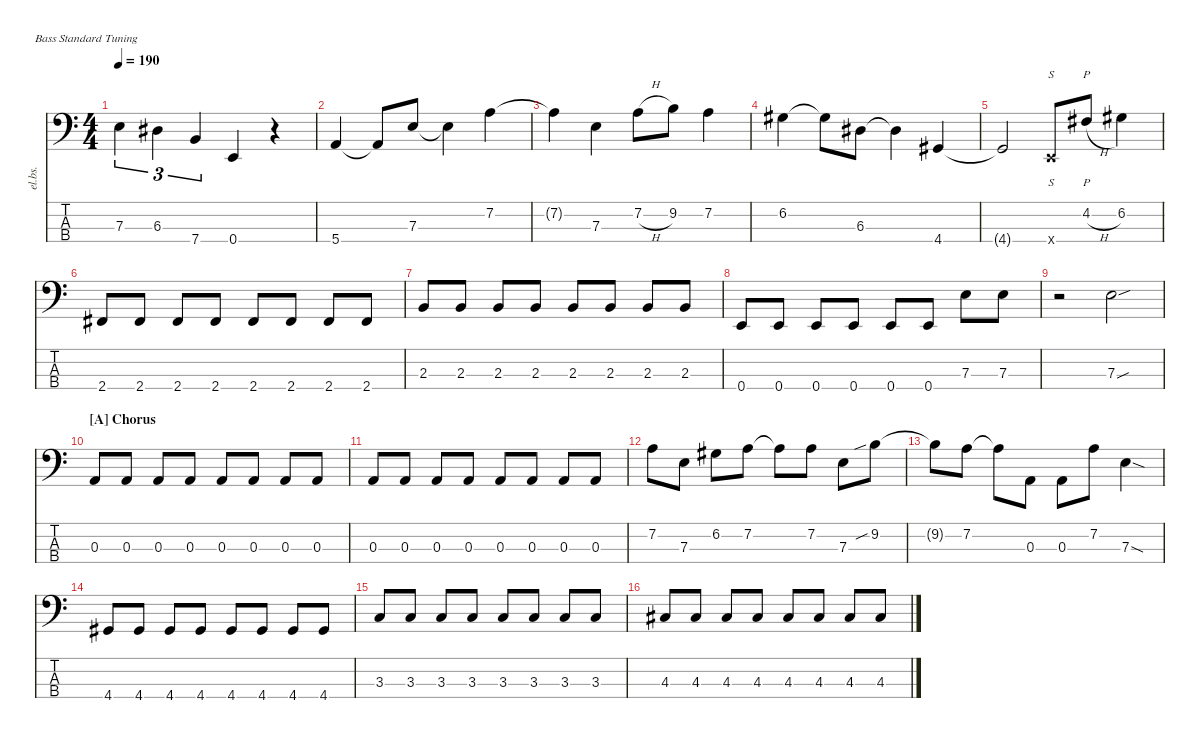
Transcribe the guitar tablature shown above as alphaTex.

\defaultSystemsLayout 4
\hideDynamics
\bracketExtendMode nobrackets
\track ("Electric Bass" "el.bs.") {mute instrument electricbassfinger}
\staff {score tabs}
\tuning (G2 D2 A1 E1)
\ts (4 4)
\tempo 190
\clef f4
\ks c
7.3.4{tu (3 2) dy mf beam Down} 6.3{acc #}.4{tu (3 2) beam Down} 7.4.4{tu (3 2) beam Up} 0.4.4{beam Up} r.4{beam Down} |
5.4.4{beam Up} 5.4{t}.8{beam Up} 7.3.8{beam Up} 7.3{t}.4{beam Down} 7.2.4{beam Down} |
7.2{t}.4{beam Down} 7.3.4{beam Down} 7.2{h}.8{beam Down} 9.2.8{beam Down} 7.2.4{beam Down} |
6.2{acc #}.4{beam Down} 6.2{t acc #}.8{beam Down} 6.3{acc #}.8{beam Down} 6.3{t acc #}.4{beam Down} 4.4{acc #}.4{beam Up} |
4.4{t acc #}.2{beam Up} 0.4{x}.8{s beam Up} 4.2{h acc #}.8{p beam Up} 6.2{acc #}.4{beam Down} |
2.4{acc #}.8{beam Up} 2.4{acc #}.8{beam Up} 2.4{acc #}.8{beam Up} 2.4{acc #}.8{beam Up} 2.4{acc #}.8{beam Up} 2.4{acc #}.8{beam Up} 2.4{acc #}.8{beam Up} 2.4{acc #}.8{beam Up} |
2.3.8{beam Up} 2.3.8{beam Up} 2.3.8{beam Up} 2.3.8{beam Up} 2.3.8{beam Up} 2.3.8{beam Up} 2.3.8{beam Up} 2.3.8{beam Up} |
0.4.8{beam Up} 0.4.8{beam Up} 0.4.8{beam Up} 0.4.8{beam Up} 0.4.8{beam Up} 0.4.8{beam Up} 7.3.8{beam Down} 7.3.8{beam Down} |
r.2{beam Down} 7.3{sou}.2{beam Down} |
\section ("A" "Chorus")
0.3.8{beam Up} 0.3.8{beam Up} 0.3.8{beam Up} 0.3.8{beam Up} 0.3.8{beam Up} 0.3.8{beam Up} 0.3.8{beam Up} 0.3.8{beam Up} |
0.3.8{beam Up} 0.3.8{beam Up} 0.3.8{beam Up} 0.3.8{beam Up} 0.3.8{beam Up} 0.3.8{beam Up} 0.3.8{beam Up} 0.3.8{beam Up} |
7.2.8{beam Down} 7.3.8{beam Down} 6.2{acc #}.8{beam Down} 7.2.8{beam Down} 7.2{t}.8{beam Down} 7.2.8{beam Down} 7.3.8{beam Down} 9.2{sib}.8{beam Down} |
9.2{t}.8{beam Down} 7.2.8{beam Down} 7.2{t}.8{beam Down} 0.3.8{beam Down} 0.3.8{beam Down} 7.2.8{beam Down} 7.3{sod}.4{beam Down} |
4.4{acc #}.8{beam Up} 4.4{acc #}.8{beam Up} 4.4{acc #}.8{beam Up} 4.4{acc #}.8{beam Up} 4.4{acc #}.8{beam Up} 4.4{acc #}.8{beam Up} 4.4{acc #}.8{beam Up} 4.4{acc #}.8{beam Up} |
3.3.8{beam Up} 3.3.8{beam Up} 3.3.8{beam Up} 3.3.8{beam Up} 3.3.8{beam Up} 3.3.8{beam Up} 3.3.8{beam Up} 3.3.8{beam Up} |
4.3{acc #}.8{beam Up} 4.3{acc #}.8{beam Up} 4.3{acc #}.8{beam Up} 4.3{acc #}.8{beam Up} 4.3{acc #}.8{beam Up} 4.3{acc #}.8{beam Up} 4.3{acc #}.8{beam Up} 4.3{acc #}.8{beam Up}
